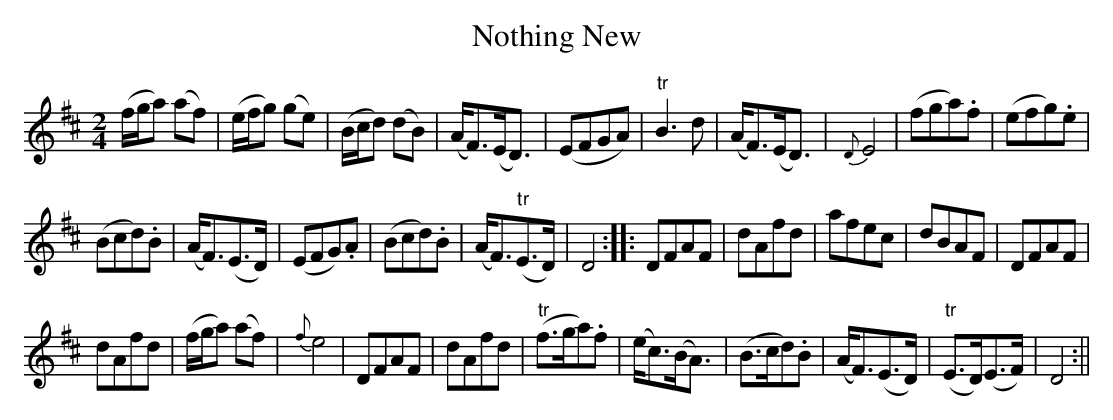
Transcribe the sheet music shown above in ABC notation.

X:1
T:Nothing New
M:2/4
L:1/8
K:D
(f/g/a) (af)|(e/f/g) (ge)|(B/c/d) (dB)|(A<F)(E<D)|(EFGA)|"tr"B3 d|(A<F)(E<D)|{D}E4|(fga).f|(efg).e|
(Bcd).B|(A<F)(E>D)|(EFG).A|(Bcd).B|(A<F)"tr"(E>D)|D4::DFAF|dAfd|afec|dBAF|DFAF|
dAfd|(f/g/a) (af)|{f}e4|DFAF|dAfd|"tr"(f>ga).f|(e<c)(B<A)|(B>cd).B|(A<F)(E>D)|"tr"(E>D)(E>F)|D4:||
